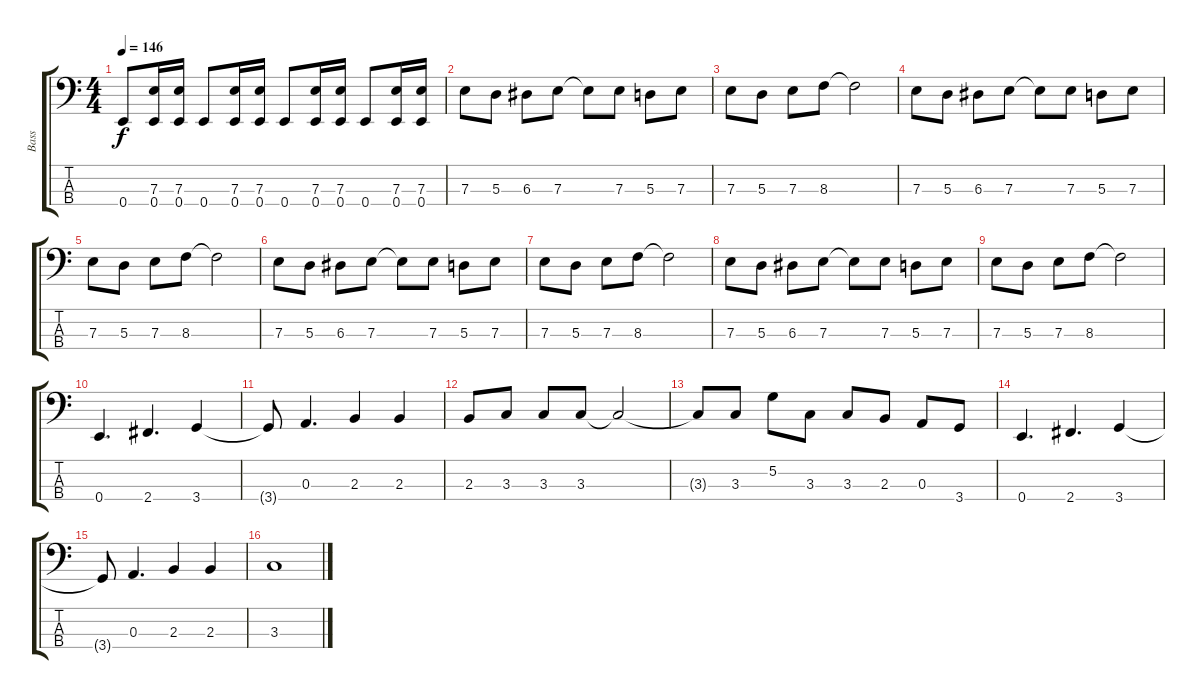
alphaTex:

\track ("Bass" "Bass") {instrument electricbasspick}
\staff {score tabs}
\tuning (G2 D2 A1 E1) {hide}
\ts (4 4)
\tempo 146
\clef f4
\ks c
0.4.8{dy f} (7.3 0.4).16 (7.3 0.4).16 0.4.8 (7.3 0.4).16 (7.3 0.4).16 0.4.8 (7.3 0.4).16 (7.3 0.4).16 0.4.8 (7.3 0.4).16 (7.3 0.4).16 |
7.3.8 5.3.8 6.3.8 7.3.8 7.3{t}.8 7.3.8 5.3.8 7.3.8 |
7.3.8 5.3.8 7.3.8 8.3.8 8.3{t}.2 |
7.3.8 5.3.8 6.3.8 7.3.8 7.3{t}.8 7.3.8 5.3.8 7.3.8 |
7.3.8 5.3.8 7.3.8 8.3.8 8.3{t}.2 |
7.3.8 5.3.8 6.3.8 7.3.8 7.3{t}.8 7.3.8 5.3.8 7.3.8 |
7.3.8 5.3.8 7.3.8 8.3.8 8.3{t}.2 |
7.3.8 5.3.8 6.3.8 7.3.8 7.3{t}.8 7.3.8 5.3.8 7.3.8 |
7.3.8 5.3.8 7.3.8 8.3.8 8.3{t}.2 |
0.4.4{d} 2.4.4{d} 3.4.4 |
3.4{t}.8 0.3.4{d} 2.3.4 2.3.4 |
2.3.8 3.3.8 3.3.8 3.3.8 3.3{t}.2 |
3.3{t}.8 3.3.8 5.2.8 3.3.8 3.3.8 2.3.8 0.3.8 3.4.8 |
0.4.4{d} 2.4.4{d} 3.4.4 |
3.4{t}.8 0.3.4{d} 2.3.4 2.3.4 |
3.3.1
